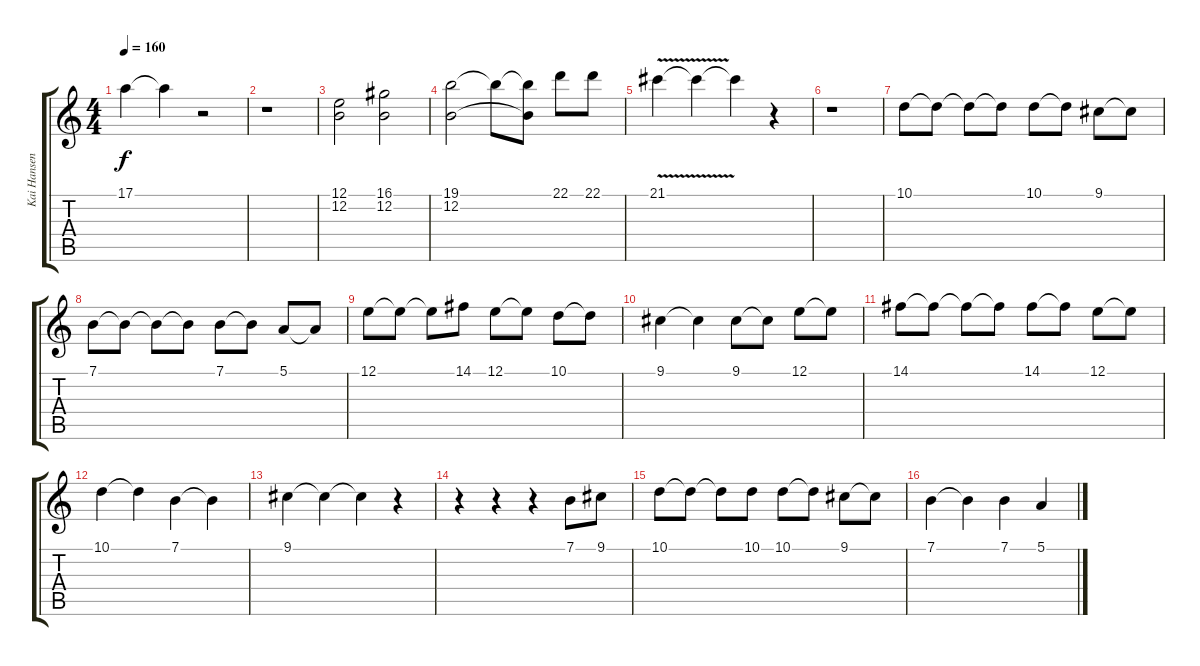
\track ("Kai Hansen" "Kai Hansen") {instrument choiraahs}
\staff {score tabs}
\tuning (E4 B3 G3 D3 A2 E2) {hide}
\ts (4 4)
\tempo 160
\clef g2
\ks c
17.1.4{dy f} 17.1{t}.4 r.2 |
r.1 |
(12.1 12.2).2 (16.1 12.2).2 |
(19.1 12.2).2 19.1{t}.8 (19.1{t} 12.2{t}).8 22.1.8 22.1.8 |
21.1{v}.4 21.1{t}.4 21.1{t}.4 r.4 |
r.1 |
10.1.8 10.1{t}.8 10.1{t}.8 10.1{t}.8 10.1.8 10.1{t}.8 9.1.8 9.1{t}.8 |
7.1.8 7.1{t}.8 7.1{t}.8 7.1{t}.8 7.1.8 7.1{t}.8 5.1.8 5.1{t}.8 |
12.1.8 12.1{t}.8 12.1{t}.8 14.1.8 12.1.8 12.1{t}.8 10.1.8 10.1{t}.8 |
9.1.4 9.1{t}.4 9.1.8 9.1{t}.8 12.1.8 12.1{t}.8 |
14.1.8 14.1{t}.8 14.1{t}.8 14.1{t}.8 14.1.8 14.1{t}.8 12.1.8 12.1{t}.8 |
10.1.4 10.1{t}.4 7.1.4 7.1{t}.4 |
9.1.4 9.1{t}.4 9.1{t}.4 r.4 |
r.4 r.4 r.4 7.1.8 9.1.8 |
10.1.8 10.1{t}.8 10.1{t}.8 10.1.8 10.1.8 10.1{t}.8 9.1.8 9.1{t}.8 |
7.1.4 7.1{t}.4 7.1.4 5.1.4
